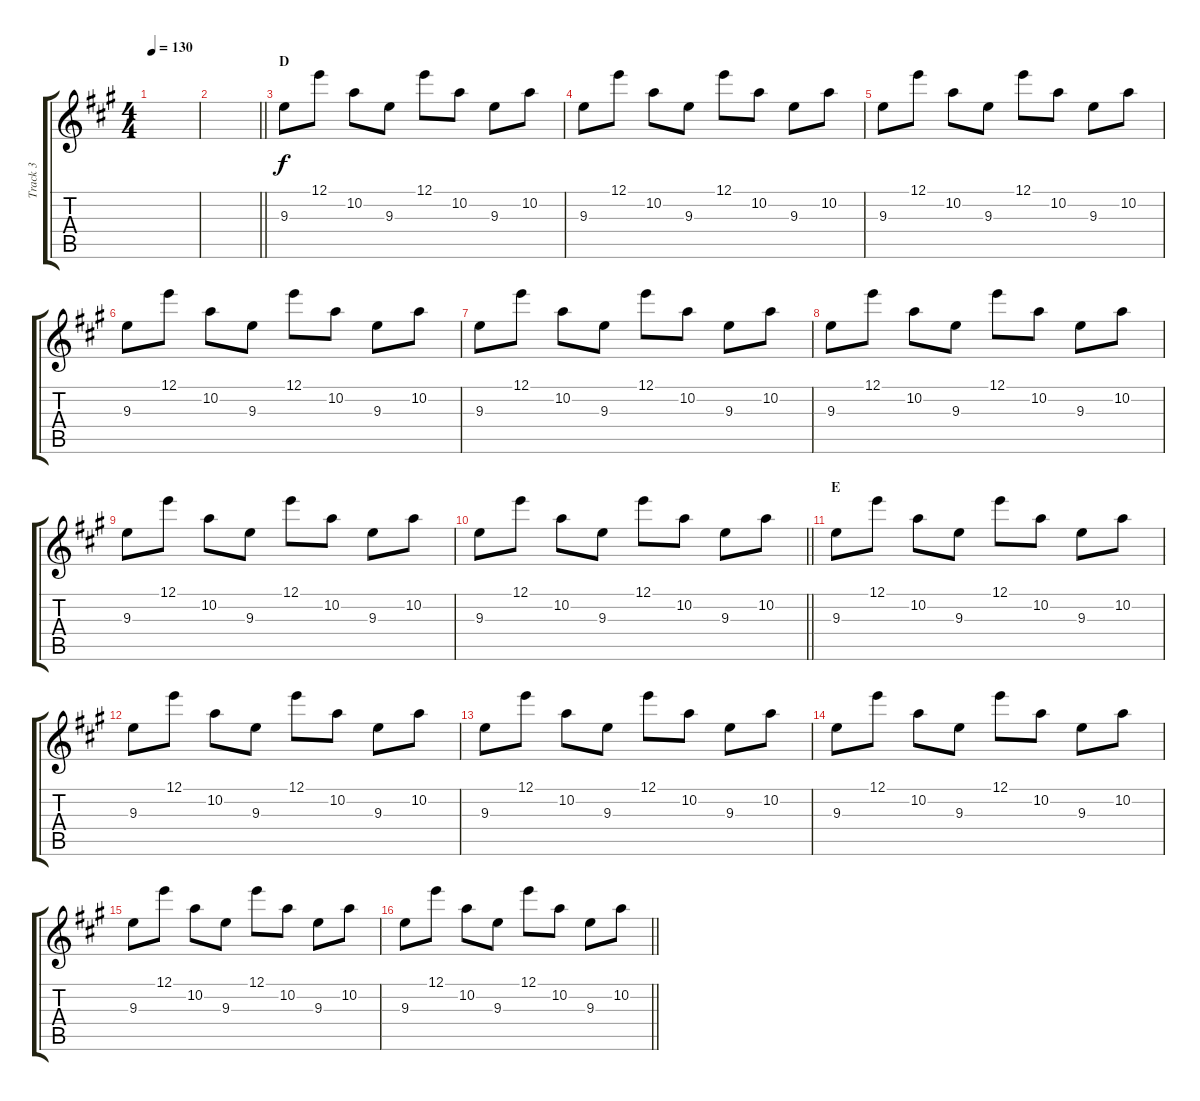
\track ("Track 3" "Track 3") {instrument acousticguitarsteel}
\staff {score tabs}
\tuning (E4 B3 G3 D3 A2 E2) {hide}
\ts (4 4)
\tempo 130
\clef g2
\ks a
|
\barLineRight lightlight
|
\section ("" "D")
9.3.8{dy f} 12.1.8 10.2.8 9.3.8 12.1.8 10.2.8 9.3.8 10.2.8 |
9.3.8 12.1.8 10.2.8 9.3.8 12.1.8 10.2.8 9.3.8 10.2.8 |
9.3.8 12.1.8 10.2.8 9.3.8 12.1.8 10.2.8 9.3.8 10.2.8 |
9.3.8 12.1.8 10.2.8 9.3.8 12.1.8 10.2.8 9.3.8 10.2.8 |
9.3.8 12.1.8 10.2.8 9.3.8 12.1.8 10.2.8 9.3.8 10.2.8 |
9.3.8 12.1.8 10.2.8 9.3.8 12.1.8 10.2.8 9.3.8 10.2.8 |
9.3.8 12.1.8 10.2.8 9.3.8 12.1.8 10.2.8 9.3.8 10.2.8 |
\barLineRight lightlight
9.3.8 12.1.8 10.2.8 9.3.8 12.1.8 10.2.8 9.3.8 10.2.8 |
\section ("" "E")
9.3.8 12.1.8 10.2.8 9.3.8 12.1.8 10.2.8 9.3.8 10.2.8 |
9.3.8 12.1.8 10.2.8 9.3.8 12.1.8 10.2.8 9.3.8 10.2.8 |
9.3.8 12.1.8 10.2.8 9.3.8 12.1.8 10.2.8 9.3.8 10.2.8 |
9.3.8 12.1.8 10.2.8 9.3.8 12.1.8 10.2.8 9.3.8 10.2.8 |
9.3.8 12.1.8 10.2.8 9.3.8 12.1.8 10.2.8 9.3.8 10.2.8 |
\barLineRight lightlight
9.3.8 12.1.8 10.2.8 9.3.8 12.1.8 10.2.8 9.3.8 10.2.8
